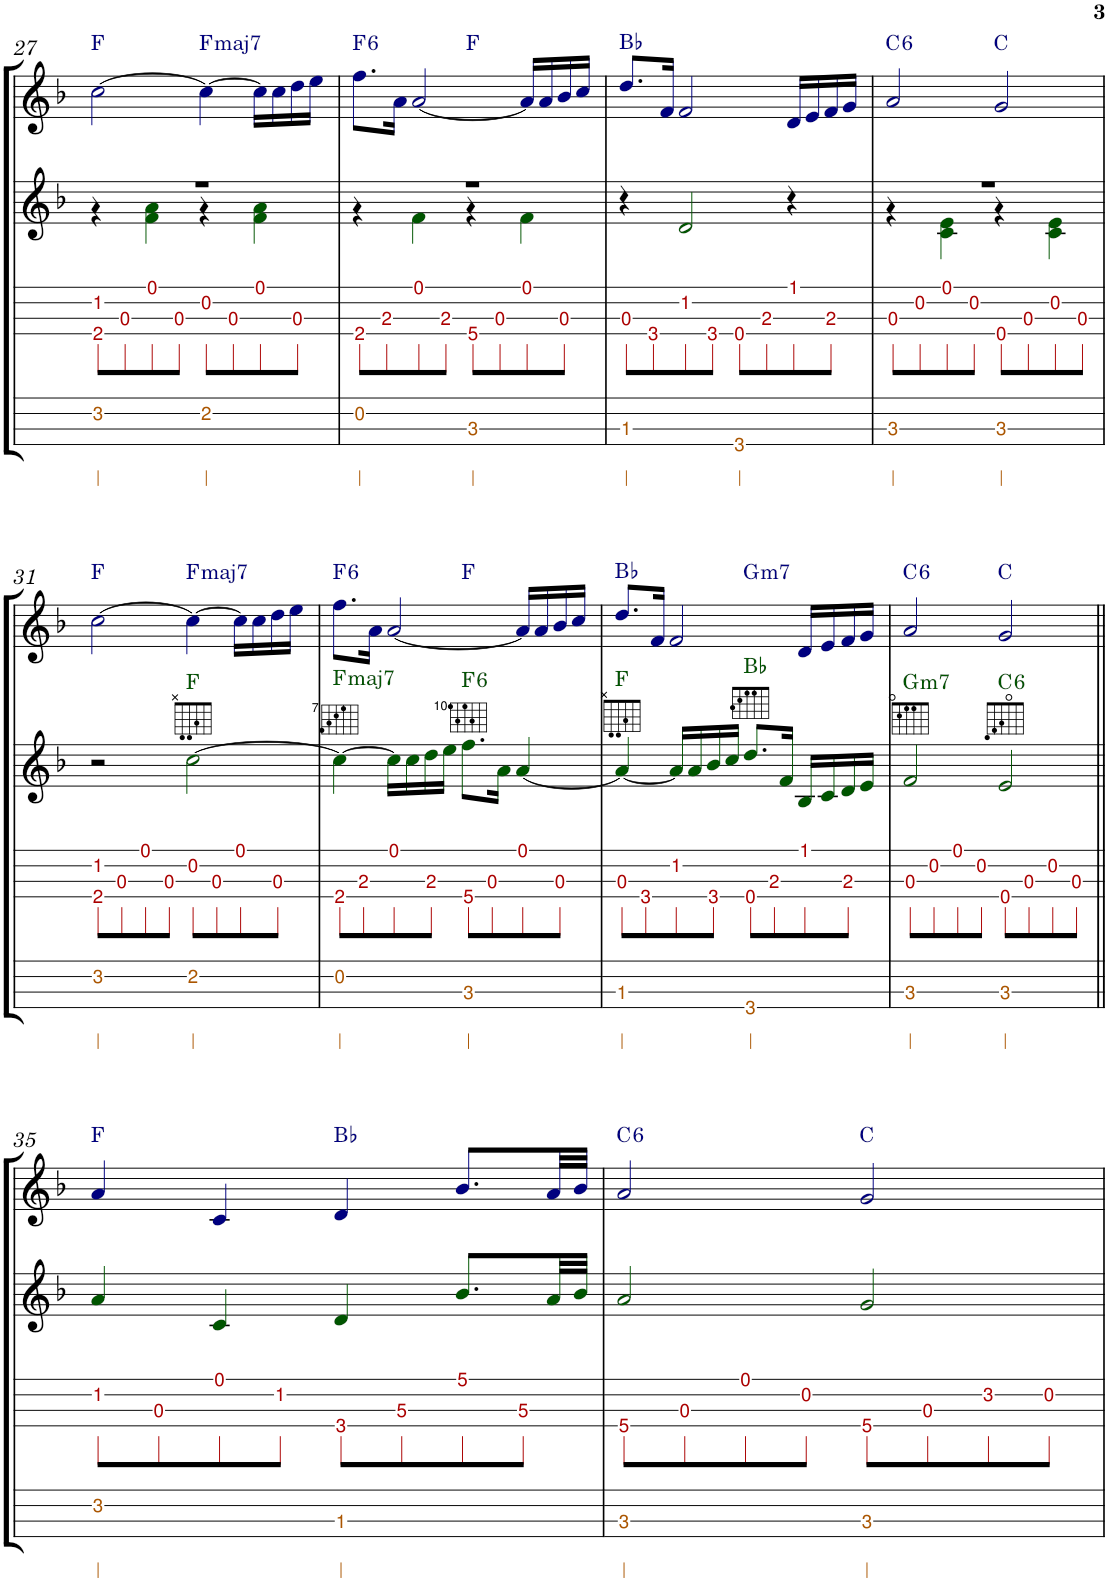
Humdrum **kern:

**kern	**kern	**kern	**kern	**harte
*part4	*part3	*part2	*part1	*part1
*staff4	*staff3	*staff2	*staff1	*
*I"Bass Guitar	*I"P3	*I"Mandolin	*I"Mandolin	*
!!LO:PB:g=z
*	*	*clefG2	*clefG2	*
*k[b-]	*k[b-]	*k[b-]	*k[b-]	*
*F:	*F:	*F:	*F:	*
*M4/4	*M4/4	*M4/4	*M4/4	*
=27	=27	=27	=27	=27
*	*	*^	*	*
2FFi\	8Aj\ 8fj\L	1r	4r	[2ccZ\	F:maj
.	8cj\	.	.	.	.
.	8aj\	.	4fV\ 4aV\	.	.
.	8cj\J	.	.	.	.
!	!	!	!	!	!LO:H:kt=maj7
2EEi\	8ej\L	.	4r	4ccZ\_	F:maj7
.	8cj\	.	.	.	.
.	8aj\	.	4fV\ 4aV\	16ccZ\LL]	.
.	.	.	.	16ccZ\	.
.	8cj\J	.	.	16ddZ\	.
.	.	.	.	16eeZ\JJ	.
=28	=28	=28	=28	=28	=28
!	!	!	!	!	!LO:H:kt=6
*	*	*	*	*^	*
2DDi\	8Aj\L	1r	4r	8.ffZ\L	2ryy	F:maj6
.	8dj\	.	.	.	.	.
.	.	.	.	16aZ\Jk	.	.
.	8aj\	.	4fV\	[2aZ/	.	.
.	8dj\J	.	.	.	.	.
2CCi\	8cj\L	.	4r	.	2ryy	F:maj
.	8cj\	.	.	.	.	.
.	8aj\	.	4fV\	16aZ/LL]	.	.
.	.	.	.	16aZ/	.	.
.	8cj\J	.	.	16b-Z/	.	.
.	.	.	.	16ccZ/JJ	.	.
*	*	*v	*v	*	*	*
*	*	*	*v	*v	*
=29	=29	=29	=29	=29
2BBB-i\	8cj\L	4r	8.ddZ/L	Bb:maj
.	8B-j\	.	.	.
.	.	.	16fZ/Jk	.
.	8fj\	2dV/	2fZ/	.
.	8B-j\J	.	.	.
2GGGi\	8Gj\L	.	.	.
.	8dj\	.	.	.
.	8b-j\	4r	16dZ/LL	.
.	.	.	16eZ/	.
.	8dj\J	.	16fZ/	.
.	.	.	16gZ/JJ	.
=30	=30	=30	=30	=30
*	*	*^	*	*
!	!	!	!	!	!LO:H:kt=6
2CCi\	8cj\L	1r	4r	2aZ/	C:maj6
.	8ej\	.	.	.	.
.	8aj\	.	4cV\ 4eV\	.	.
.	8ej\J	.	.	.	.
2CCi\	8Gj\L	.	4r	2gZ/	C:maj
.	8cj\	.	.	.	.
.	8ej\	.	4cV\ 4eV\	.	.
.	8cj\J	.	.	.	.
*	*	*v	*v	*	*
!!LO:LB:g=z
=31	=31	=31	=31	=31
2FFi\	8Aj\ 8fj\L	2r	[2ccZ\	F:maj
.	8cj\	.	.	.
.	8aj\	.	.	.
.	8cj\J	.	.	.
!	!	!	!	!LO:H:kt=maj7
2EEi\	8ej\L	[2ccV\	4ccZ\_	F:maj7
.	8cj\	.	.	.
.	8aj\	.	16ccZ\LL]	.
.	.	.	16ccZ\	.
.	8cj\J	.	16ddZ\	.
.	.	.	16eeZ\JJ	.
=32	=32	=32	=32	=32
!	!	!	!	!LO:H:kt=6
*	*	*	*^	*
2DDi\	8Aj\L	4ccV\_	8.ffZ\L	2ryy	F:maj6
.	8dj\	.	.	.	.
.	.	.	16aZ\Jk	.	.
.	8aj\	16ccV\LL]	[2aZ/	.	.
.	.	16ccV\	.	.	.
.	8dj\J	16ddV\	.	.	.
.	.	16eeV\JJ	.	.	.
2CCi\	8cj\L	8.ffV\L	.	2ryy	F:maj
.	8cj\	.	.	.	.
.	.	16aV\Jk	.	.	.
.	8aj\	[4aV/	16aZ/LL]	.	.
.	.	.	16aZ/	.	.
.	8cj\J	.	16b-Z/	.	.
.	.	.	16ccZ/JJ	.	.
=33	=33	=33	=33	=33	=33
2BBB-i\	8cj\L	4aV/_	8.ddZ/L	2ryy	Bb:maj
.	8B-j\	.	.	.	.
.	.	.	16fZ/Jk	.	.
.	8fj\	16aV/LL]	2fZ/	.	.
.	.	16aV/	.	.	.
.	8B-j\J	16b-V/	.	.	.
.	.	16ccV/JJ	.	.	.
!	!	!	!	!	!LO:H:kt=m7
2GGGi\	8Gj\L	8.ddV/L	.	2ryy	G:min7
.	8dj\	.	.	.	.
.	.	16fV/Jk	.	.	.
.	8b-j\	16B-V/LL	16dZ/LL	.	.
.	.	16cV/	16eZ/	.	.
.	8dj\J	16dV/	16fZ/	.	.
.	.	16eV/JJ	16gZ/JJ	.	.
=34	=34	=34	=34	=34	=34
!	!	!	!	!	!LO:H:kt=6
*	*	*	*v	*v	*
2CCi\	8cj\L	2fV/	2aZ/	C:maj6
.	8ej\	.	.	.
.	8aj\	.	.	.
.	8ej\J	.	.	.
2CCi\	8Gj\L	2eV/	2gZ/	C:maj
.	8cj\	.	.	.
.	8ej\	.	.	.
.	8cj\J	.	.	.
!!LO:LB:g=z
=35||	=35||	=35||	=35||	=35||
2FFi\	8fj\L	4aV/	4aZ/	F:maj
.	8cj\	.	.	.
.	8aj\	4cV/	4cZ/	.
.	8fj\J	.	.	.
2BBB-i\	8B-j\L	4dV/	4dZ/	Bb:maj
.	8fj\	.	.	.
.	8ddj\	8.b-V/L	8.b-Z/L	.
.	8fj\J	.	.	.
.	.	32aV/LL	32aZ/LL	.
.	.	32b-V/JJJ	32b-Z/JJJ	.
=36	=36	=36	=36	=36
!	!	!	!	!LO:H:kt=6
2CCi\	8cj\L	2aV/	2aZ/	C:maj6
.	8cj\	.	.	.
.	8aj\	.	.	.
.	8ej\J	.	.	.
2CCi\	8cj\L	2gV/	2gZ/	C:maj
.	8cj\	.	.	.
.	8gj\	.	.	.
.	8ej\J	.	.	.
=	=	=	=	=
*-	*-	*-	*-	*-
